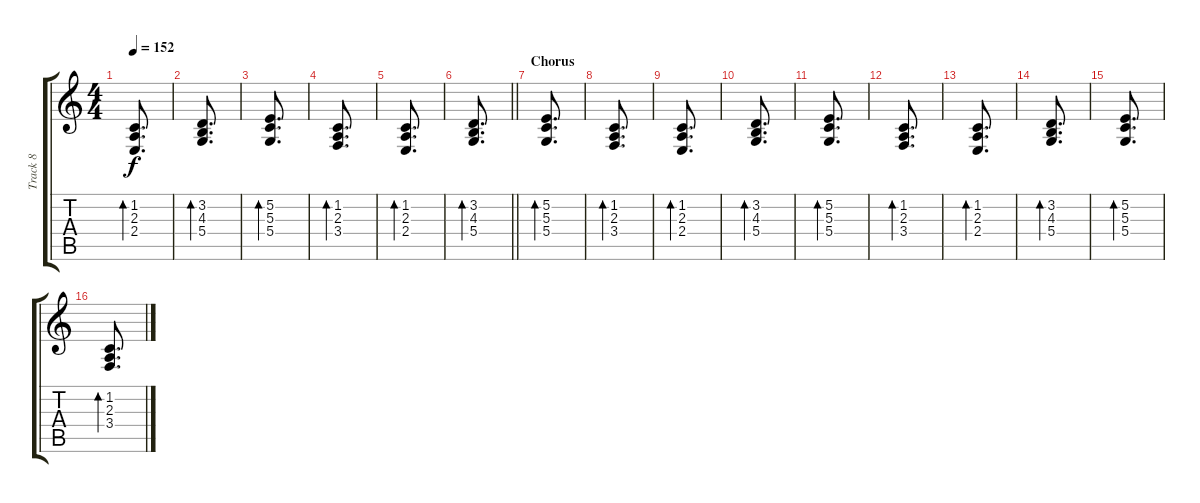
\track ("Track 8" "Track 8") {instrument harpsichord}
\staff {score tabs}
\tuning (E4 B3 G3 D3 A2 E2) {hide}
\ts (4 4)
\tempo 152
\clef g2
\ks c
(1.2 2.3 2.4).8{d bd 60 dy f} |
(3.2 4.3 5.4).8{d bd 60} |
(5.2 5.3 5.4).8{d bd 60} |
(1.2 2.3 3.4).8{d bd 60} |
(1.2 2.3 2.4).8{d bd 60} |
\barLineRight lightlight
(3.2 4.3 5.4).8{d bd 60} |
\section ("" "Chorus")
(5.2 5.3 5.4).8{d bd 60} |
(1.2 2.3 3.4).8{d bd 60} |
(1.2 2.3 2.4).8{d bd 60} |
(3.2 4.3 5.4).8{d bd 60} |
(5.2 5.3 5.4).8{d bd 60} |
(1.2 2.3 3.4).8{d bd 60} |
(1.2 2.3 2.4).8{d bd 60} |
(3.2 4.3 5.4).8{d bd 60} |
(5.2 5.3 5.4).8{d bd 60} |
(1.2 2.3 3.4).8{d bd 60}
